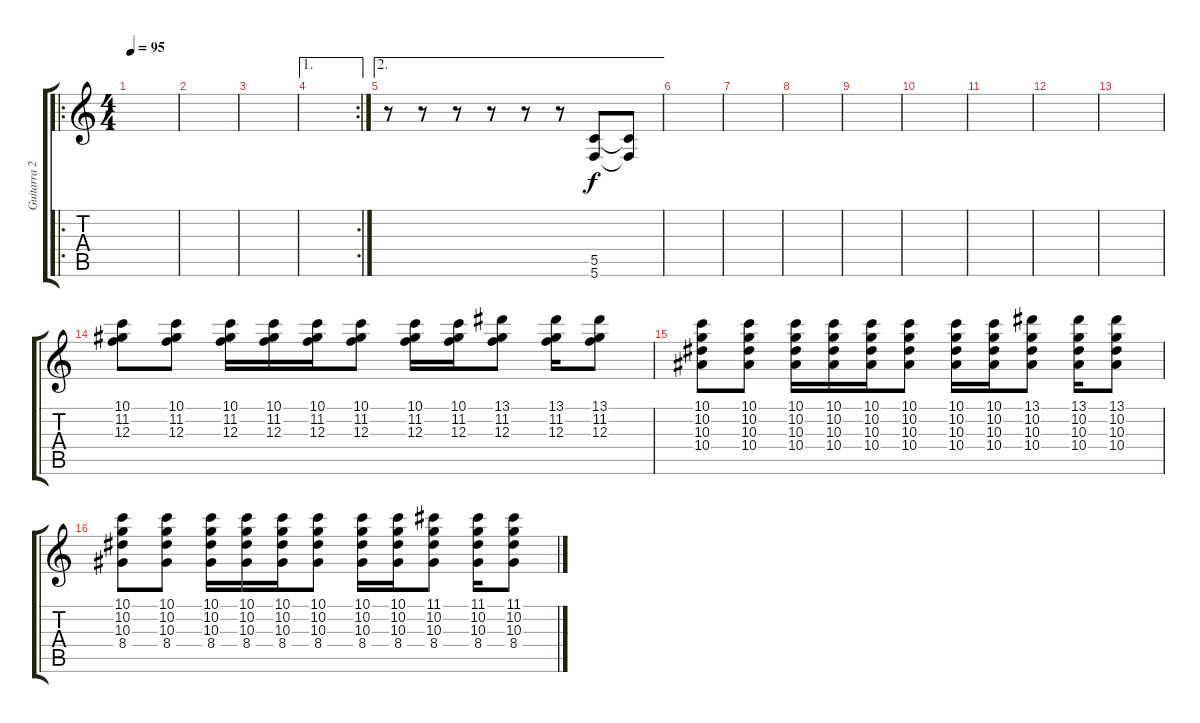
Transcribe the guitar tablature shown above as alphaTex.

\track ("Guitarra 2" "Guitarra 2") {instrument overdrivenguitar}
\staff {score tabs}
\tuning (D4 A3 F3 C3 G2 C2) {hide}
\ro
\ts (4 4)
\tempo 95
\clef g2
\ks c
|
|
|
\ae 1
\rc 2
|
\ae 2
r.8 r.8 r.8 r.8 r.8 r.8 (5.5 5.6).8 (5.5{t} 5.6{t}).8 |
|
|
|
|
|
|
|
|
(10.1 11.2 12.3).8 (10.1 11.2 12.3).8 (10.1 11.2 12.3).16 (10.1 11.2 12.3).16 (10.1 11.2 12.3).16 (10.1 11.2 12.3).8 (10.1 11.2 12.3).16 (10.1 11.2 12.3).16 (13.1 11.2 12.3).8 (13.1 11.2 12.3).16 (13.1 11.2 12.3).8 |
(10.1 10.2 10.3 10.4).8 (10.1 10.2 10.3 10.4).8 (10.1 10.2 10.3 10.4).16 (10.1 10.2 10.3 10.4).16 (10.1 10.2 10.3 10.4).16 (10.1 10.2 10.3 10.4).8 (10.1 10.2 10.3 10.4).16 (10.1 10.2 10.3 10.4).16 (13.1 10.2 10.3 10.4).8 (13.1 10.2 10.3 10.4).16 (13.1 10.2 10.3 10.4).8 |
(10.1 10.2 10.3 8.4).8 (10.1 10.2 10.3 8.4).8 (10.1 10.2 10.3 8.4).16 (10.1 10.2 10.3 8.4).16 (10.1 10.2 10.3 8.4).16 (10.1 10.2 10.3 8.4).8 (10.1 10.2 10.3 8.4).16 (10.1 10.2 10.3 8.4).16 (11.1 10.2 10.3 8.4).8 (11.1 10.2 10.3 8.4).16 (11.1 10.2 10.3 8.4).8
